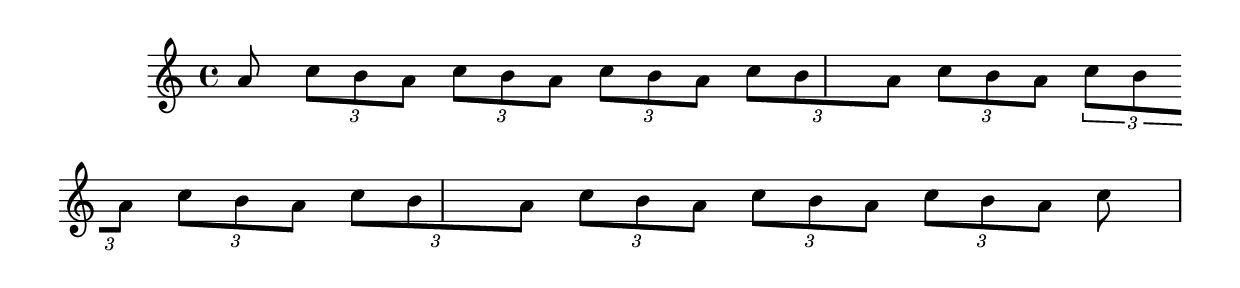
%% Do not edit this file; it is auto-generated from LSR http://lsr.dsi.unimi.it
%% This file is in the public domain.
\version "2.13.1"

\header {
  lsrtags = "rhythms"

 doctitlees = "Permitir saltos de línea dentro de grupos especiales con barra"
 texidoces = "
Este ejemplo artificial muestra cómo se pueden permitir tanto los
saltos de línea manuales como los automáticos dentro de un grupo de
valoración especial unido por una barra.  Observe que estos grupos
sincopados se deben barrar manualmente.

"

%% Translation of GIT committish :<6ce7f350682dfa99af97929be1dec6b9f1cbc01a>
  texidocde = "
Dieses künstliche Beispiel zeigt, wie sowohl automatische als auch
manuelle Zeilenumbrüche innerhalb einer N-tole mit Balken erlaubt
werden können.  Diese unregelmäßige Bebalkung muss allerdings manuell
gesetzt werden.

"
  doctitlede = "Zeilenumbrüche bei N-tolen mit Balken erlauben"

  texidoc = "
This artificial example shows how both manual and automatic line breaks
may be permitted to within a beamed tuplet. Note that such off-beat
tuplets have to be beamed manually.

"
  doctitle = "Permitting line breaks within beamed tuplets"
} % begin verbatim

\layout {
  \context {
    \Voice
    % Permit line breaks within tuplets
    \remove "Forbid_line_break_engraver"
    % Allow beams to be broken at line breaks
    \override Beam #'breakable = ##t
  }
}
\relative c'' {
  a8
  \repeat unfold 5 { \times 2/3 { c[ b a] } }
  % Insert a manual line break within a tuplet
  \times 2/3 { c[ b \bar "" \break a] }
  \repeat unfold 5 { \times 2/3 { c[ b a] } }
  c8
}
